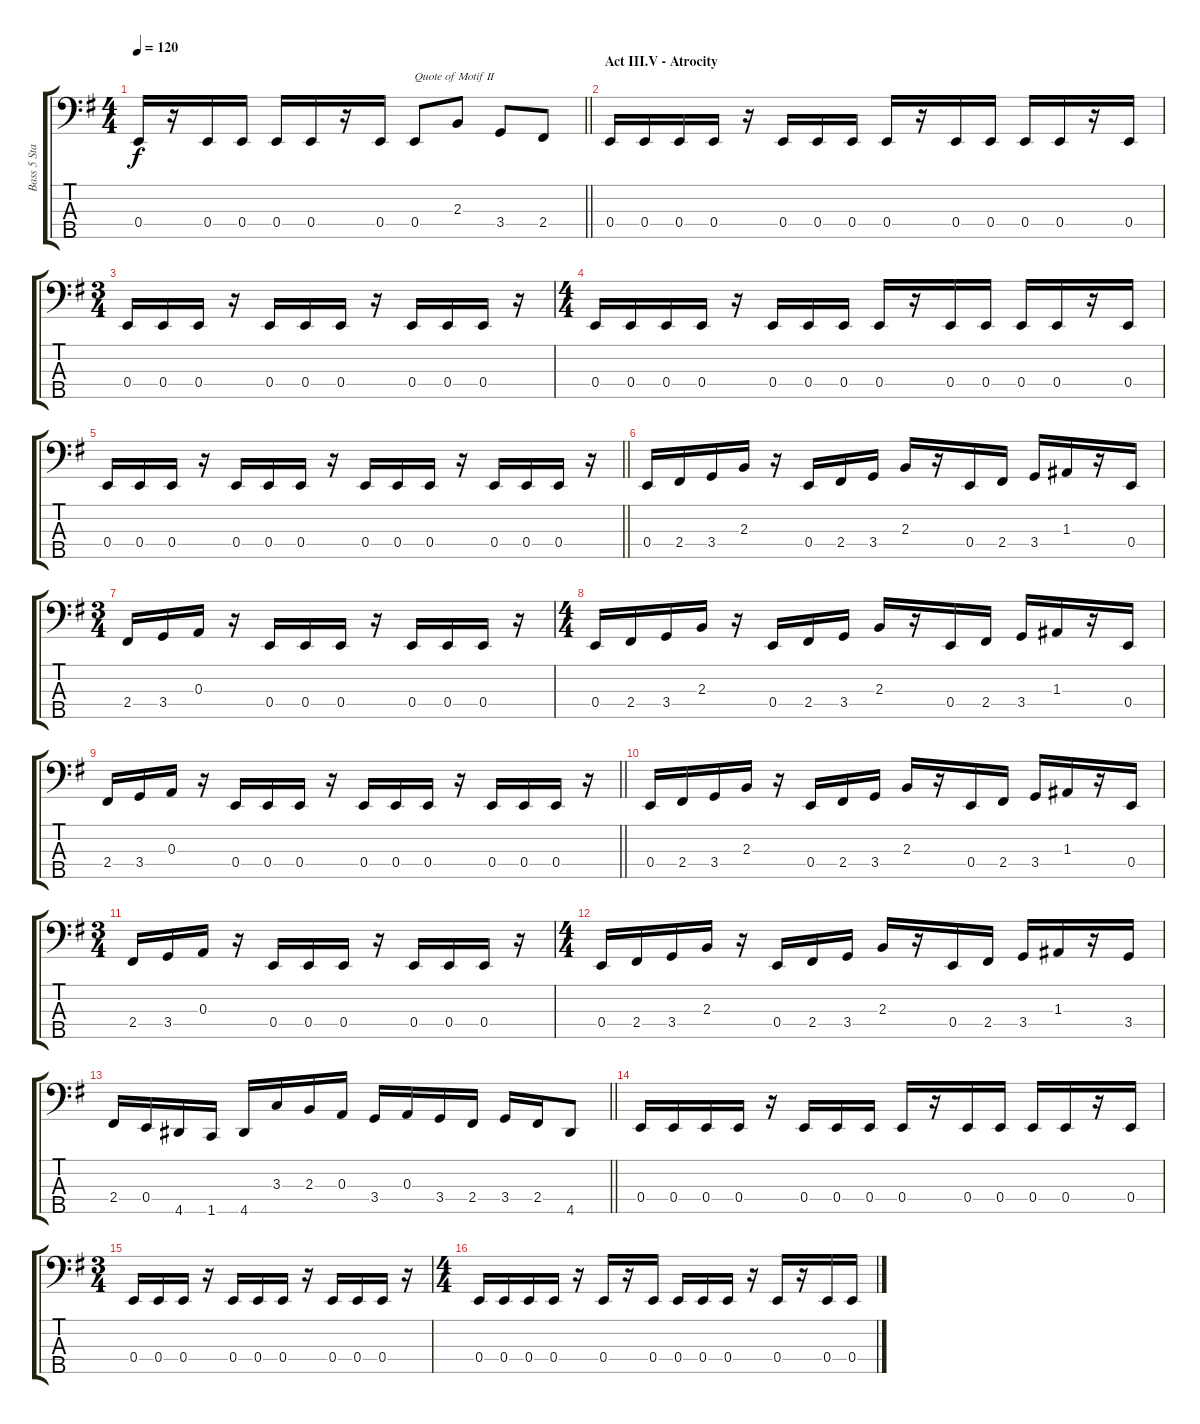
\track ("Bass 5 Standard" "Bass 5 Sta") {instrument electricbassfinger}
\staff {score tabs}
\tuning (G2 D2 A1 E1 B0) {hide}
\ts (4 4)
\tempo 120
\clef f4
\barLineRight lightlight
\ks eminor
0.4.16{dy f} r.16 0.4.16 0.4.16 0.4.16 0.4.16 r.16 0.4.16 0.4.8{txt "Quote of Motif II"} 2.3.8 3.4.8 2.4.8 |
\section ("" "Act III.V - Atrocity")
0.4.16 0.4.16 0.4.16 0.4.16 r.16 0.4.16 0.4.16 0.4.16 0.4.16 r.16 0.4.16 0.4.16 0.4.16 0.4.16 r.16 0.4.16 |
\ts (3 4)
0.4.16 0.4.16 0.4.16 r.16 0.4.16 0.4.16 0.4.16 r.16 0.4.16 0.4.16 0.4.16 r.16 |
\ts (4 4)
0.4.16 0.4.16 0.4.16 0.4.16 r.16 0.4.16 0.4.16 0.4.16 0.4.16 r.16 0.4.16 0.4.16 0.4.16 0.4.16 r.16 0.4.16 |
\barLineRight lightlight
0.4.16 0.4.16 0.4.16 r.16 0.4.16 0.4.16 0.4.16 r.16 0.4.16 0.4.16 0.4.16 r.16 0.4.16 0.4.16 0.4.16 r.16 |
0.4.16 2.4.16 3.4.16 2.3.16 r.16 0.4.16 2.4.16 3.4.16 2.3.16 r.16 0.4.16 2.4.16 3.4.16 1.3.16 r.16 0.4.16 |
\ts (3 4)
2.4.16 3.4.16 0.3.16 r.16 0.4.16 0.4.16 0.4.16 r.16 0.4.16 0.4.16 0.4.16 r.16 |
\ts (4 4)
0.4.16 2.4.16 3.4.16 2.3.16 r.16 0.4.16 2.4.16 3.4.16 2.3.16 r.16 0.4.16 2.4.16 3.4.16 1.3.16 r.16 0.4.16 |
\barLineRight lightlight
2.4.16 3.4.16 0.3.16 r.16 0.4.16 0.4.16 0.4.16 r.16 0.4.16 0.4.16 0.4.16 r.16 0.4.16 0.4.16 0.4.16 r.16 |
0.4.16 2.4.16 3.4.16 2.3.16 r.16 0.4.16 2.4.16 3.4.16 2.3.16 r.16 0.4.16 2.4.16 3.4.16 1.3.16 r.16 0.4.16 |
\ts (3 4)
2.4.16 3.4.16 0.3.16 r.16 0.4.16 0.4.16 0.4.16 r.16 0.4.16 0.4.16 0.4.16 r.16 |
\ts (4 4)
0.4.16 2.4.16 3.4.16 2.3.16 r.16 0.4.16 2.4.16 3.4.16 2.3.16 r.16 0.4.16 2.4.16 3.4.16 1.3.16 r.16 3.4.16 |
\barLineRight lightlight
2.4.16 0.4.16 4.5.16 1.5.16 4.5.16 3.3.16 2.3.16 0.3.16 3.4.16 0.3.16 3.4.16 2.4.16 3.4.16 2.4.16 4.5.8 |
\section ("" "")
0.4.16 0.4.16 0.4.16 0.4.16 r.16 0.4.16 0.4.16 0.4.16 0.4.16 r.16 0.4.16 0.4.16 0.4.16 0.4.16 r.16 0.4.16 |
\ts (3 4)
0.4.16 0.4.16 0.4.16 r.16 0.4.16 0.4.16 0.4.16 r.16 0.4.16 0.4.16 0.4.16 r.16 |
\ts (4 4)
0.4.16 0.4.16 0.4.16 0.4.16 r.16 0.4.16 r.16 0.4.16 0.4.16 0.4.16 0.4.16 r.16 0.4.16 r.16 0.4.16 0.4.16
